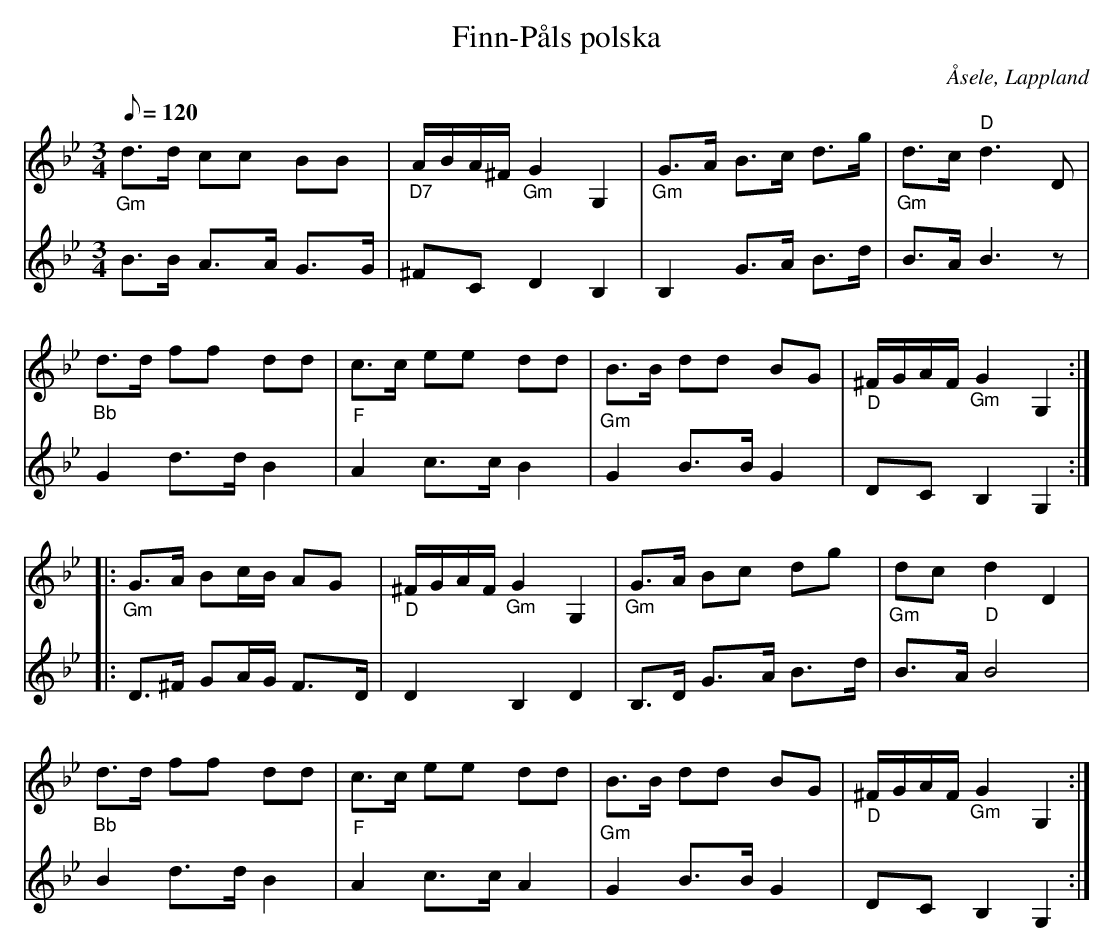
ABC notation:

X:1
T:Finn-Påls polska
O:Åsele, Lappland
M:3/4
L:1/8
Q:120
K:Gm
V:1
"_Gm" d>d cc BB | "_D7" A/2B/2A/2^F/2 "_Gm" G2 G,2 | "_Gm" G>A B>c d>g | "_Gm" d>c "D" d3 D |
"_Bb" d>d ff dd | "_F" c>c ee dd | "_Gm" B>B dd BG | "_D" ^F/2G/2A/2F/2 "_Gm" G2 G,2 :|
|: "_Gm" G>A Bc/2B/2 AG | "_D" ^F/2G/2A/2F/2 "_Gm" G2 G,2 | "_Gm" G>A Bc dg | "_Gm" dc "_D" d2 D2 |
"_Bb" d>d ff dd | "_F" c>c ee dd | "_Gm" B>B dd BG | "_D" ^F/2G/2A/2F/2 "_Gm" G2 G,2 :|
V:2
B>B A>A G>G | ^FC D2 B,2 | B,2 G>A B>d | B>A B3 z | G2 d>d B2 | A2 c>c B2 | G2 B>B G2 | DC B,2 G,2 :|: D>^F GA/G/ F>D | D2 B,2 D2 | B,>D G>A B>d | B>A B4 | B2 d>d B2 | A2 c>c A2 | G2 B>B G2 | DC B,2 G,2 :|
